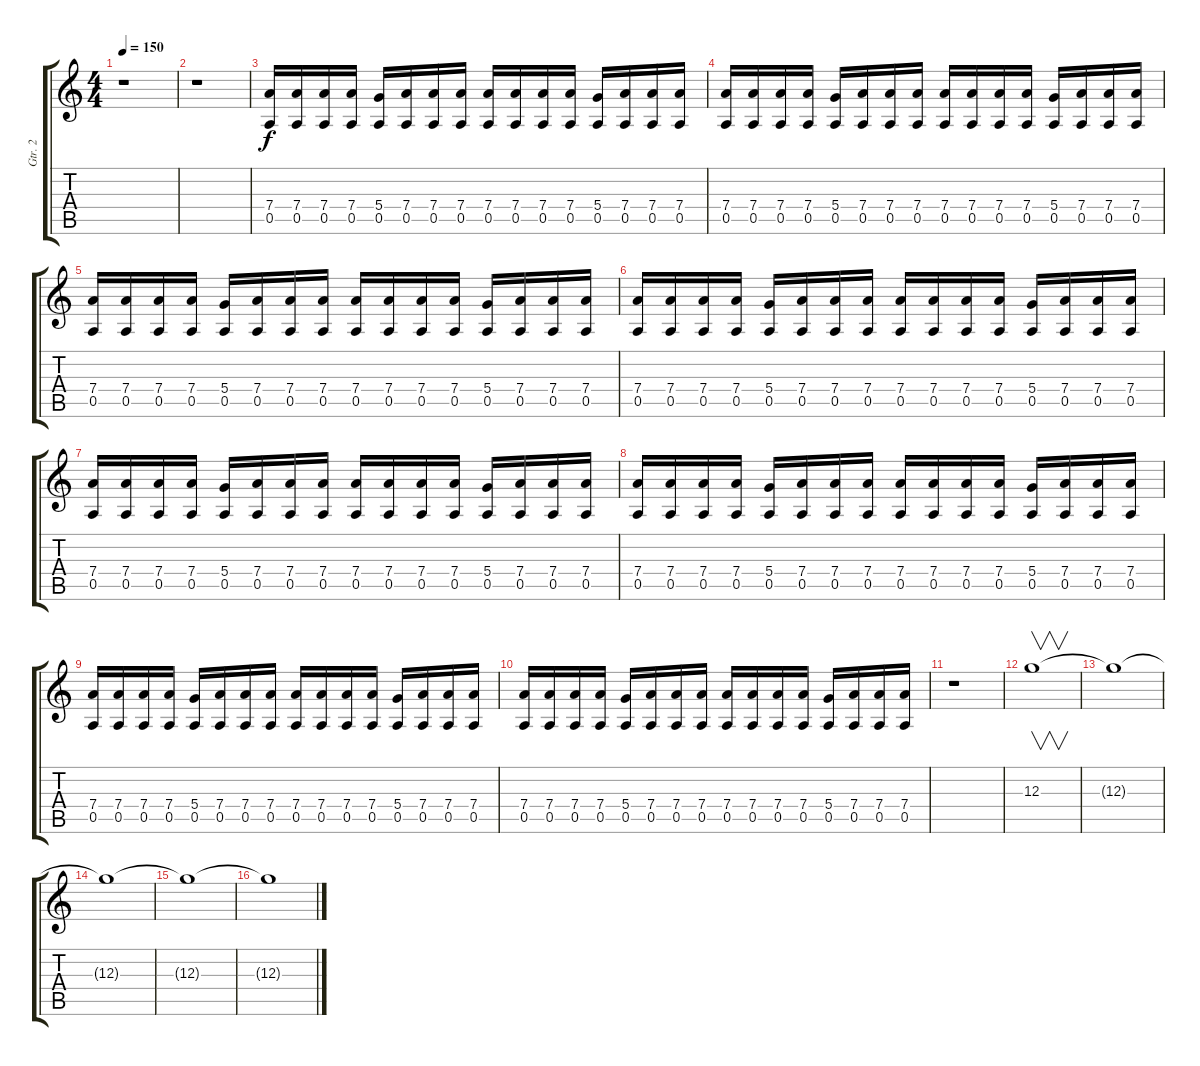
\track ("Gtr. 2" "Gtr. 2") {instrument distortionguitar}
\staff {score tabs}
\tuning (E4 B3 G3 D3 A2 E2) {hide}
\ts (4 4)
\tempo 150
\clef g2
\ks c
r.1{dy f} |
r.1 |
(7.4 0.5).16 (7.4 0.5).16 (7.4 0.5).16 (7.4 0.5).16 (5.4 0.5).16 (7.4 0.5).16 (7.4 0.5).16 (7.4 0.5).16 (7.4 0.5).16 (7.4 0.5).16 (7.4 0.5).16 (7.4 0.5).16 (5.4 0.5).16 (7.4 0.5).16 (7.4 0.5).16 (7.4 0.5).16 |
(7.4 0.5).16 (7.4 0.5).16 (7.4 0.5).16 (7.4 0.5).16 (5.4 0.5).16 (7.4 0.5).16 (7.4 0.5).16 (7.4 0.5).16 (7.4 0.5).16 (7.4 0.5).16 (7.4 0.5).16 (7.4 0.5).16 (5.4 0.5).16 (7.4 0.5).16 (7.4 0.5).16 (7.4 0.5).16 |
(7.4 0.5).16 (7.4 0.5).16 (7.4 0.5).16 (7.4 0.5).16 (5.4 0.5).16 (7.4 0.5).16 (7.4 0.5).16 (7.4 0.5).16 (7.4 0.5).16 (7.4 0.5).16 (7.4 0.5).16 (7.4 0.5).16 (5.4 0.5).16 (7.4 0.5).16 (7.4 0.5).16 (7.4 0.5).16 |
(7.4 0.5).16 (7.4 0.5).16 (7.4 0.5).16 (7.4 0.5).16 (5.4 0.5).16 (7.4 0.5).16 (7.4 0.5).16 (7.4 0.5).16 (7.4 0.5).16 (7.4 0.5).16 (7.4 0.5).16 (7.4 0.5).16 (5.4 0.5).16 (7.4 0.5).16 (7.4 0.5).16 (7.4 0.5).16 |
(7.4 0.5).16 (7.4 0.5).16 (7.4 0.5).16 (7.4 0.5).16 (5.4 0.5).16 (7.4 0.5).16 (7.4 0.5).16 (7.4 0.5).16 (7.4 0.5).16 (7.4 0.5).16 (7.4 0.5).16 (7.4 0.5).16 (5.4 0.5).16 (7.4 0.5).16 (7.4 0.5).16 (7.4 0.5).16 |
(7.4 0.5).16 (7.4 0.5).16 (7.4 0.5).16 (7.4 0.5).16 (5.4 0.5).16 (7.4 0.5).16 (7.4 0.5).16 (7.4 0.5).16 (7.4 0.5).16 (7.4 0.5).16 (7.4 0.5).16 (7.4 0.5).16 (5.4 0.5).16 (7.4 0.5).16 (7.4 0.5).16 (7.4 0.5).16 |
(7.4 0.5).16 (7.4 0.5).16 (7.4 0.5).16 (7.4 0.5).16 (5.4 0.5).16 (7.4 0.5).16 (7.4 0.5).16 (7.4 0.5).16 (7.4 0.5).16 (7.4 0.5).16 (7.4 0.5).16 (7.4 0.5).16 (5.4 0.5).16 (7.4 0.5).16 (7.4 0.5).16 (7.4 0.5).16 |
(7.4 0.5).16 (7.4 0.5).16 (7.4 0.5).16 (7.4 0.5).16 (5.4 0.5).16 (7.4 0.5).16 (7.4 0.5).16 (7.4 0.5).16 (7.4 0.5).16 (7.4 0.5).16 (7.4 0.5).16 (7.4 0.5).16 (5.4 0.5).16 (7.4 0.5).16 (7.4 0.5).16 (7.4 0.5).16 |
r.1 |
12.3.1{v} |
12.3{t}.1 |
12.3{t}.1 |
12.3{t}.1 |
12.3{t}.1
